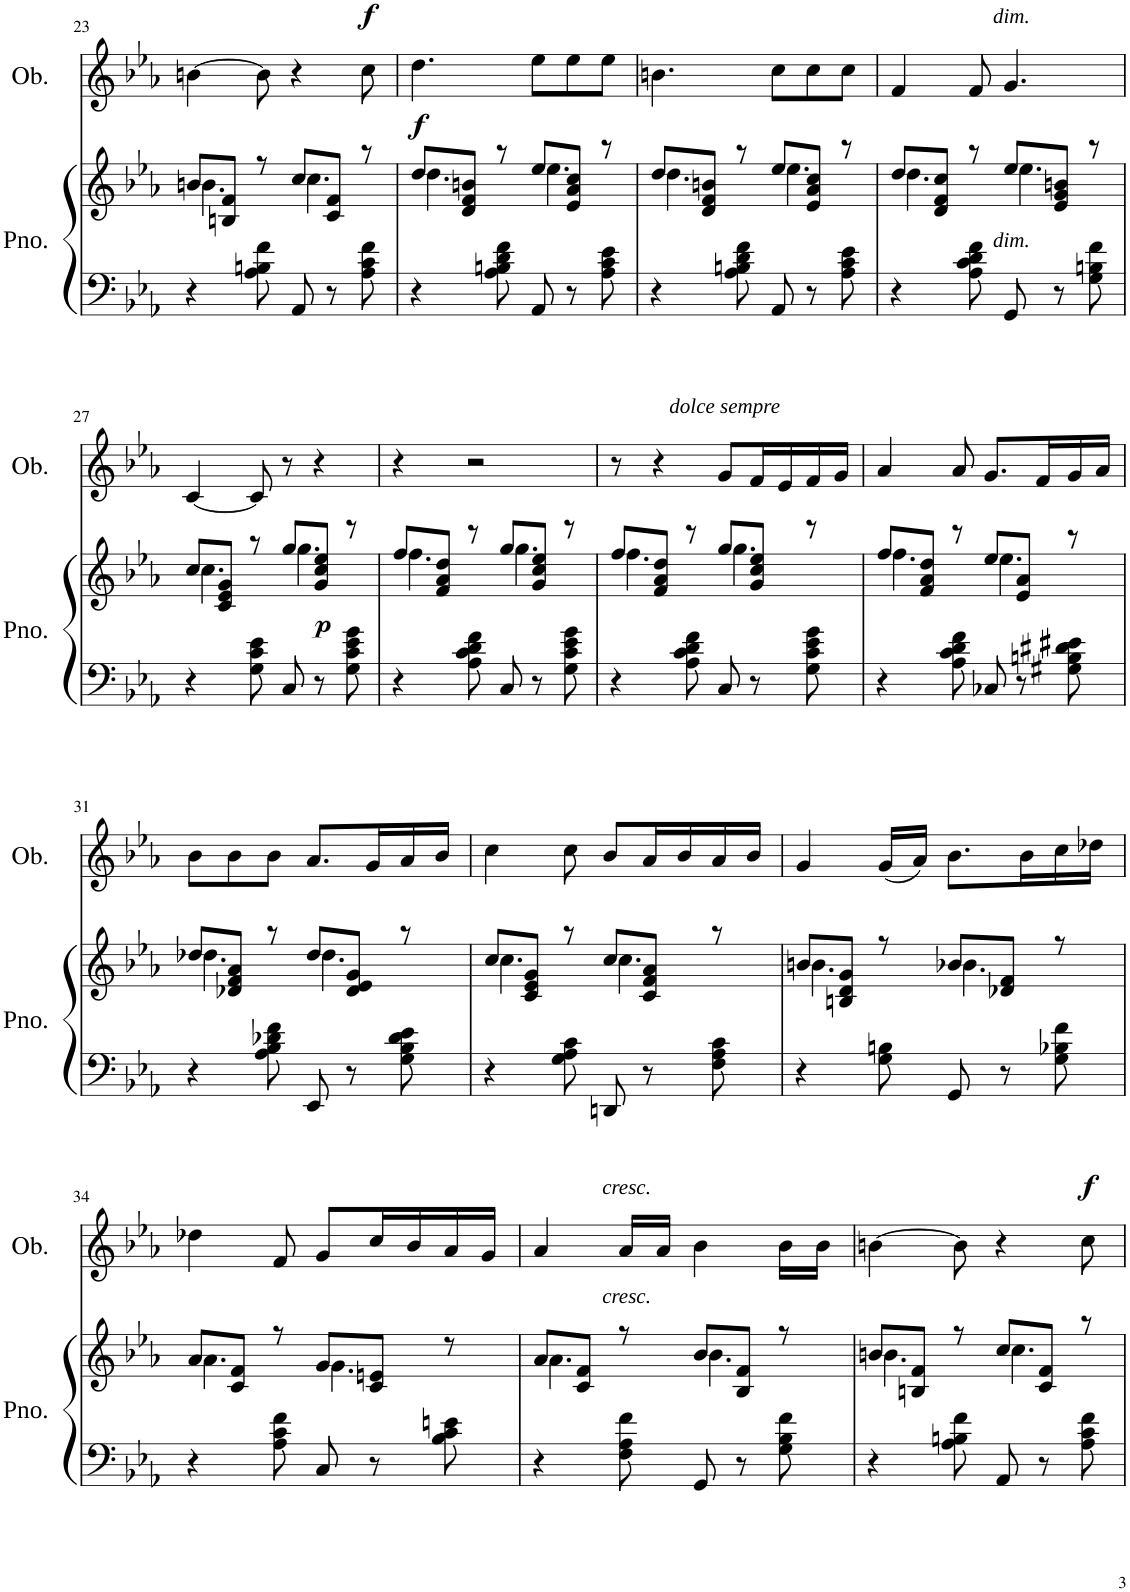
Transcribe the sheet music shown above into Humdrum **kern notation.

**kern	**kern	**dynam	**kern	**dynam
*part2	*part2	*part2	*part1	*part1
*staff3	*staff2	*staff2/3	*staff1	*staff1
*I"Piano	*	*	*I"オーボエ	*
*I'Pno.	*	*	*	*
!!LO:PB:g=z
*clefF4	*clefG2	*	*clefG2	*
*k[b-e-a-]	*k[b-e-a-]	*	*k[b-e-a-]	*
*M6/8	*M6/8	*	*M6/8	*
=23	=23	=23	=23	=23
*	*^	*	*	*
4r	8bn/L	4.bn\	.	[4bn\	.
.	8Bn/ 8f/J	.	.	.	.
8A-\ 8Bn\ 8f\	8r	.	.	8b\]	.
8AA-/	8cc/L	4.cc\	.	4r	.
8r	8c/ 8f/J	.	.	.	.
!	!	!	!	!	!LO:DY:a
8A-\ 8c\ 8f\	8r	.	.	8cc\	f
=24	=24	=24	=24	=24	=24
!	!	!	!LO:DY:a	!	!
4r	8dd/L	4.dd\	f	4.dd\	.
.	8d/ 8f/ 8bn/J	.	.	.	.
8A-\ 8Bn\ 8d\ 8f\	8r	.	.	.	.
8AA-/	8ee-/L	4.ee-\	.	8ee-\L	.
8r	8e-/ 8a-/ 8cc/J	.	.	8ee-\	.
8A-\ 8c\ 8e-\	8r	.	.	8ee-\J	.
=25	=25	=25	=25	=25	=25
4r	8dd/L	4.dd\	.	4.bn\	.
.	8d/ 8f/ 8bn/J	.	.	.	.
8A-\ 8Bn\ 8d\ 8f\	8r	.	.	.	.
8AA-/	8ee-/L	4.ee-\	.	8cc\L	.
8r	8e-/ 8a-/ 8cc/J	.	.	8cc\	.
8A-\ 8c\ 8e-\	8r	.	.	8cc\J	.
=26	=26	=26	=26	=26	=26
4r	8dd/L	4.dd\	.	4f/	.
.	8d/ 8f/ 8cc/J	.	.	.	.
8A-\ 8c\ 8d\ 8f\	8r	.	.	8f/	.
!	!	!	!LO:DY:a=2	!	!LO:DY:a
8GG/	8ee-/L	4.ee-\	other-dynamics	4.g/	other-dynamics
8r	8e-/ 8g/ 8bn/J	.	.	.	.
8G\ 8Bn\ 8f\	8r	.	.	.	.
!!LO:LB:g=z
=27	=27	=27	=27	=27	=27
4r	8cc/L	4.cc\	.	[4c/	.
.	8c/ 8e-/ 8g/J	.	.	.	.
8G\ 8c\ 8e-\	8r	.	.	8c/]	.
8C/	8gg/L	4.gg\	.	8r	.
!	!	!	!LO:DY:a=2	!	!
8r	8g/ 8cc/ 8ee-/J	.	p	4r	.
8G\ 8c\ 8e-\ 8g\	8r	.	.	.	.
=28	=28	=28	=28	=28	=28
4r	8ff/L	4.ff\	.	4r	.
.	8f/ 8a-/ 8dd/J	.	.	.	.
8A-\ 8c\ 8d\ 8f\	8r	.	.	2r	.
8C/	8gg/L	4.gg\	.	.	.
8r	8g/ 8cc/ 8ee-/J	.	.	.	.
8G\ 8c\ 8e-\ 8g\	8r	.	.	.	.
=29	=29	=29	=29	=29	=29
4r	8ff/L	4.ff\	.	8r	.
.	8f/ 8a-/ 8dd/J	.	.	4r	.
8A-\ 8c\ 8d\ 8f\	8r	.	.	.	.
!	!	!	!	!	!LO:DY:a
8C/	8gg/L	4.gg\	.	8g/L	other-dynamics
8r	8g/ 8cc/ 8ee-/J	.	.	16f/L	.
.	.	.	.	16e-/	.
8G\ 8c\ 8e-\ 8g\	8r	.	.	16f/	.
.	.	.	.	16g/JJ	.
=30	=30	=30	=30	=30	=30
4r	8ff/L	4.ff\	.	4a-/	.
.	8f/ 8a-/ 8dd/J	.	.	.	.
8A-\ 8c\ 8d\ 8f\	8r	.	.	8a-/	.
8C-X/	8ee-/L	4.ee-\	.	8.g/L	.
8r	8e-/ 8a-/J	.	.	.	.
.	.	.	.	16f/L	.
8G#X\ 8Bn\ 8d#X\ 8e#X\	8r	.	.	16g/	.
.	.	.	.	16a-/JJ	.
!!LO:LB:g=z
=31	=31	=31	=31	=31	=31
4r	8dd-X/L	4.dd-X\	.	8b-\L	.
.	8d-X/ 8f/ 8a-/J	.	.	8b-\	.
8A-\ 8B-\ 8d-X\ 8f\	8r	.	.	8b-\J	.
8EE-/	8dd-/L	4.dd-\	.	8.a-/L	.
8r	8d-/ 8e-/ 8g/J	.	.	.	.
.	.	.	.	16g/L	.
8G\ 8B-\ 8d-\ 8e-\	8r	.	.	16a-/	.
.	.	.	.	16b-/JJ	.
=32	=32	=32	=32	=32	=32
4r	8cc/L	4.cc\	.	4cc\	.
.	8c/ 8e-/ 8g/J	.	.	.	.
8G\ 8A-\ 8c\	8r	.	.	8cc\	.
8DDn/	8cc/L	4.cc\	.	8b-/L	.
8r	8c/ 8f/ 8a-/J	.	.	16a-/L	.
.	.	.	.	16b-/	.
8F\ 8A-\ 8c\	8r	.	.	16a-/	.
.	.	.	.	16b-/JJ	.
=33	=33	=33	=33	=33	=33
4r	8bn/L	4.bn\	.	4g/	.
.	8Bn/ 8d/ 8g/J	.	.	.	.
8G\ 8Bn\	8r	.	.	(16g/LL	.
.	.	.	.	16a-/JJ)	.
8GG/	8b-X/L	4.b-X\	.	8.b-\L	.
8r	8d-X/ 8f/J	.	.	.	.
.	.	.	.	16b-\L	.
8G\ 8B-X\ 8f\	8r	.	.	16cc\	.
.	.	.	.	16dd-X\JJ	.
!!LO:LB:g=z
=34	=34	=34	=34	=34	=34
4r	8a-/L	4.a-\	.	4dd-X\	.
.	8c/ 8f/J	.	.	.	.
8A-\ 8c\ 8f\	8r	.	.	8f/	.
8C/	8g/L	4.g\	.	8g/L	.
8r	8c/ 8en/J	.	.	16cc/L	.
.	.	.	.	16b-/	.
8B-\ 8c\ 8en\	8r	.	.	16a-/	.
.	.	.	.	16g/JJ	.
=35	=35	=35	=35	=35	=35
4r	8a-/L	4.a-\	.	4a-/	.
.	8c/ 8f/J	.	.	.	.
!	!	!	!LO:DY:a	!	!LO:DY:a
8F\ 8A-\ 8f\	8r	.	other-dynamics	16a-/LL	other-dynamics
.	.	.	.	16a-/JJ	.
8GG/	8b-/L	4.b-\	.	4b-\	.
8r	8B-/ 8f/J	.	.	.	.
8G\ 8B-\ 8f\	8r	.	.	16b-\LL	.
.	.	.	.	16b-\JJ	.
=36	=36	=36	=36	=36	=36
4r	8bn/L	4.bn\	.	[4bn\	.
.	8Bn/ 8f/J	.	.	.	.
8A-\ 8Bn\ 8f\	8r	.	.	8b\]	.
8AA-/	8cc/L	4.cc\	.	4r	.
8r	8c/ 8f/J	.	.	.	.
!	!	!	!	!	!LO:DY:a
8A-\ 8c\ 8f\	8r	.	.	8cc\	f
*	*v	*v	*	*	*
=	=	=	=	=
*-	*-	*-	*-	*-
